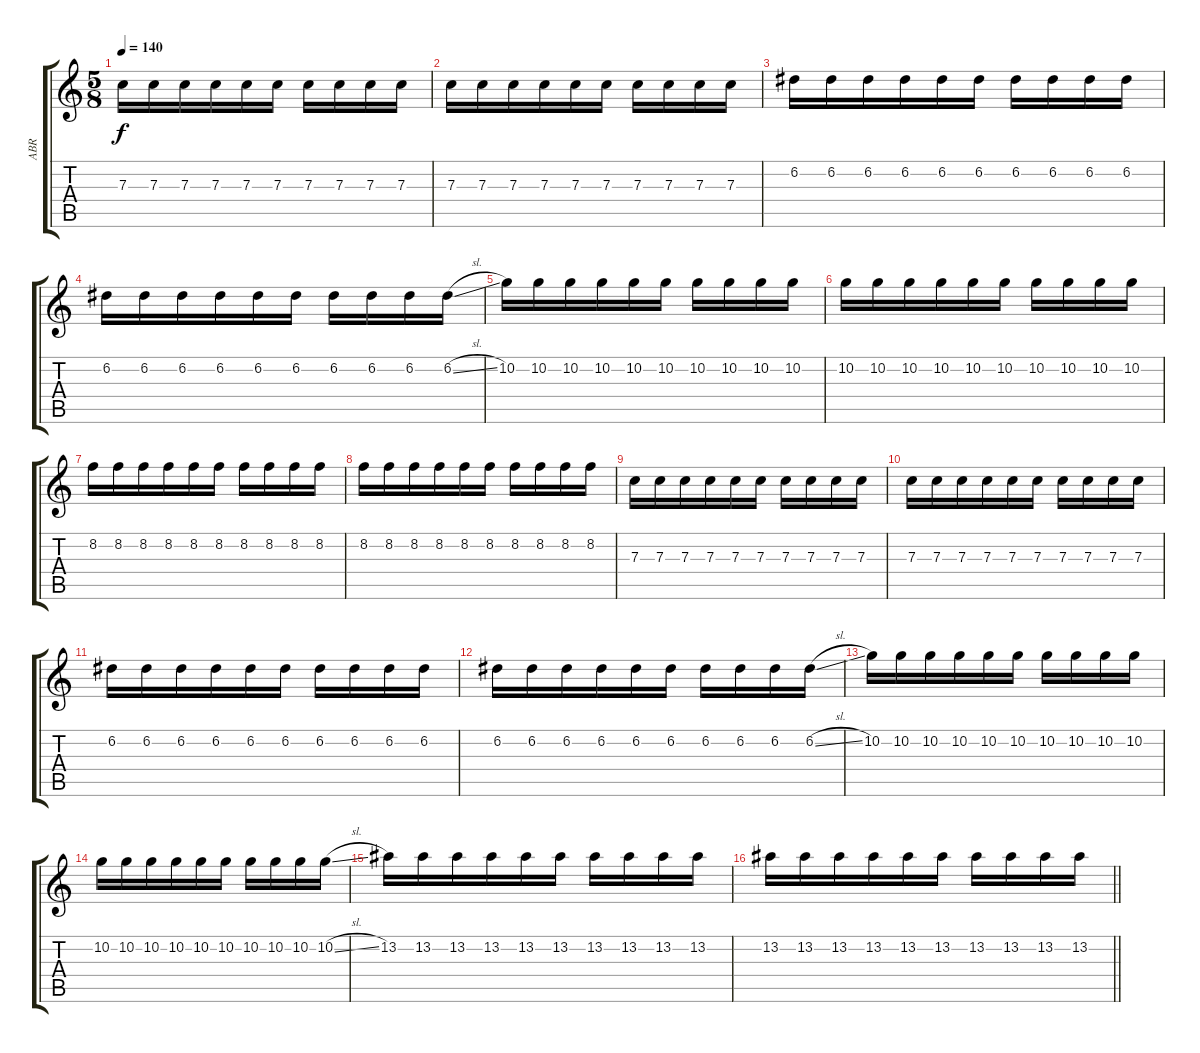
\track ("ABR" "ABR") {instrument distortionguitar}
\staff {score tabs}
\tuning (D4 A3 F3 C3 G2 C2) {hide}
\ts (5 8)
\tempo 140
\clef g2
\ks c
7.3.16{dy f} 7.3.16 7.3.16 7.3.16 7.3.16 7.3.16 7.3.16 7.3.16 7.3.16 7.3.16 |
7.3.16 7.3.16 7.3.16 7.3.16 7.3.16 7.3.16 7.3.16 7.3.16 7.3.16 7.3.16 |
6.2.16 6.2.16 6.2.16 6.2.16 6.2.16 6.2.16 6.2.16 6.2.16 6.2.16 6.2.16 |
6.2.16 6.2.16 6.2.16 6.2.16 6.2.16 6.2.16 6.2.16 6.2.16 6.2.16 6.2{sl}.16 |
10.2.16 10.2.16 10.2.16 10.2.16 10.2.16 10.2.16 10.2.16 10.2.16 10.2.16 10.2.16 |
10.2.16 10.2.16 10.2.16 10.2.16 10.2.16 10.2.16 10.2.16 10.2.16 10.2.16 10.2.16 |
8.2.16 8.2.16 8.2.16 8.2.16 8.2.16 8.2.16 8.2.16 8.2.16 8.2.16 8.2.16 |
8.2.16 8.2.16 8.2.16 8.2.16 8.2.16 8.2.16 8.2.16 8.2.16 8.2.16 8.2.16 |
7.3.16 7.3.16 7.3.16 7.3.16 7.3.16 7.3.16 7.3.16 7.3.16 7.3.16 7.3.16 |
7.3.16 7.3.16 7.3.16 7.3.16 7.3.16 7.3.16 7.3.16 7.3.16 7.3.16 7.3.16 |
6.2.16 6.2.16 6.2.16 6.2.16 6.2.16 6.2.16 6.2.16 6.2.16 6.2.16 6.2.16 |
6.2.16 6.2.16 6.2.16 6.2.16 6.2.16 6.2.16 6.2.16 6.2.16 6.2.16 6.2{sl}.16 |
10.2.16 10.2.16 10.2.16 10.2.16 10.2.16 10.2.16 10.2.16 10.2.16 10.2.16 10.2.16 |
10.2.16 10.2.16 10.2.16 10.2.16 10.2.16 10.2.16 10.2.16 10.2.16 10.2.16 10.2{sl}.16 |
13.2.16{balance 15} 13.2.16 13.2.16 13.2.16 13.2.16 13.2.16 13.2.16 13.2.16 13.2.16 13.2.16 |
\barLineRight lightlight
13.2.16 13.2.16 13.2.16 13.2.16 13.2.16 13.2.16 13.2.16 13.2.16 13.2.16 13.2.16
